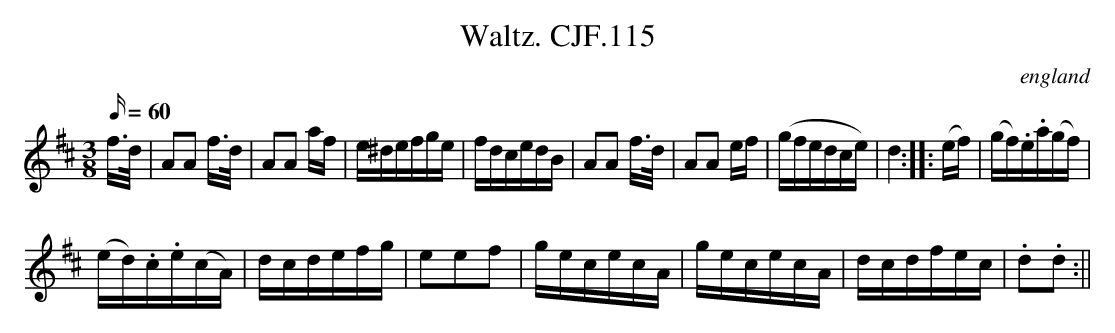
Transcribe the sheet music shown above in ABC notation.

X:1
T:Waltz. CJF.115
O:england
M:3/8
L:1/16
Q:60
K:D
f>d|A2A2 f>d|A2A2 af|e^defge|fdcedB|A2A2 f>d|\
A2A2 ef|(gfedce)|d4:||:(ef)|(gf).e.a(gf)|
(ed).c.e(cA)|dcdefg|e2e2f2|gececA|gececA|dcdfec|.d2.d2:||
